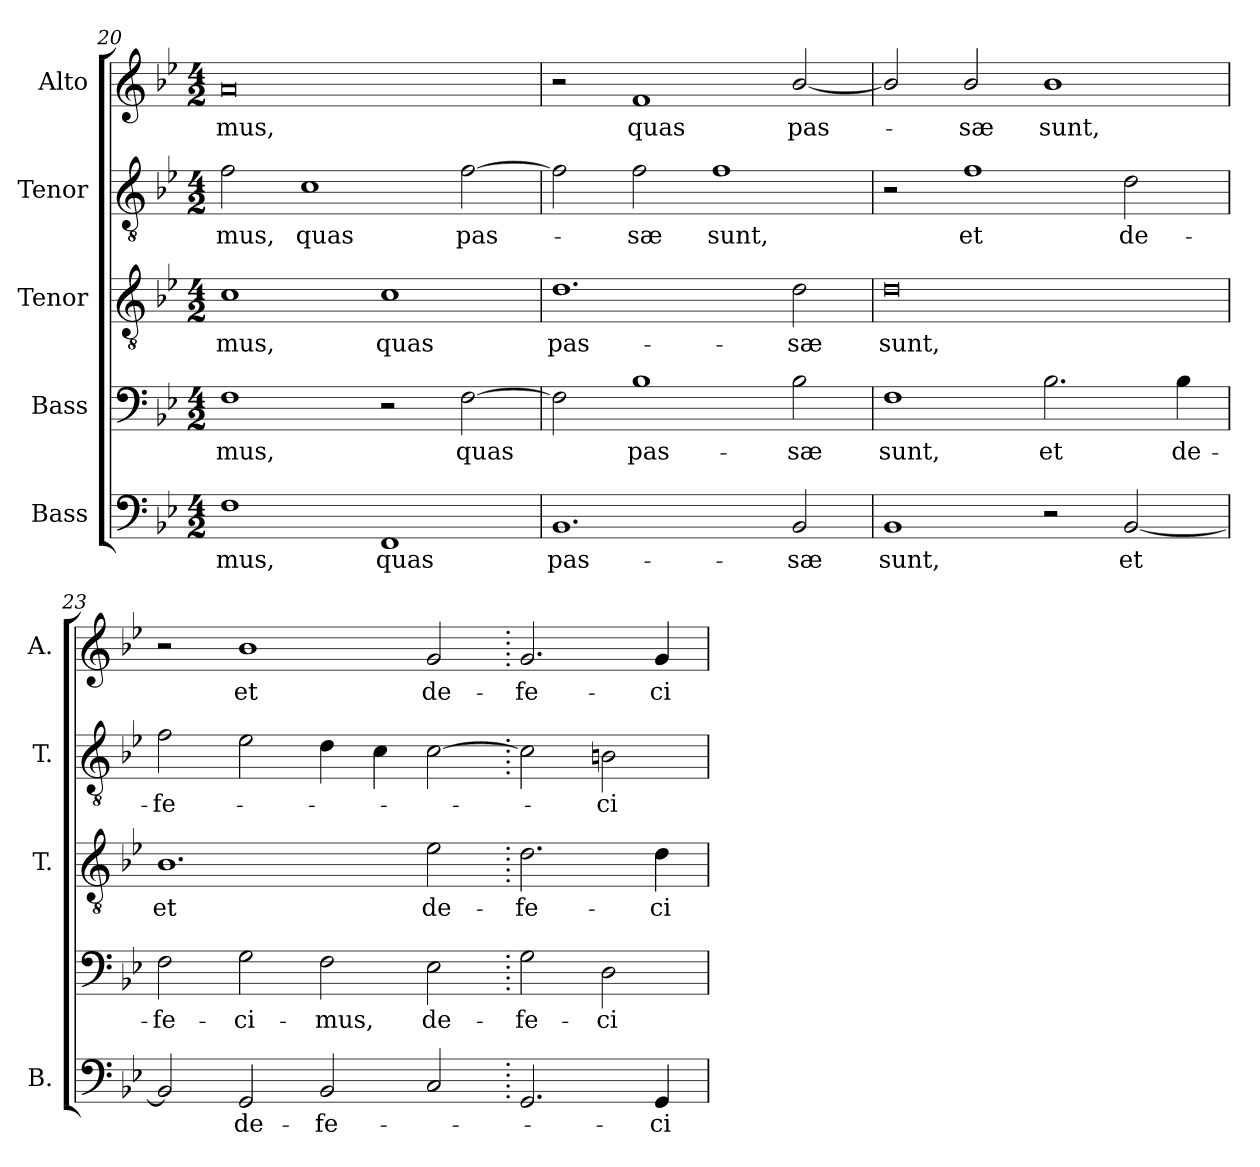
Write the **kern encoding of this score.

**kern	**text	**kern	**text	**kern	**text	**kern	**text	**kern	**text
*part5	*part5	*part4	*part4	*part3	*part3	*part2	*part2	*part1	*part1
*staff5	*staff5	*staff4	*staff4	*staff3	*staff3	*staff2	*staff2	*staff1	*staff1
*I"Bass	*	*I"Bass	*	*I"Tenor	*	*I"Tenor	*	*I"Alto	*
*I'B.	*	*	*	*I'T.	*	*I'T.	*	*I'A.	*
*clefF4	*	*clefF4	*	*clefGv2	*	*clefGv2	*	*clefG2	*
*	*	*	*	*ITrd7c12	*	*ITrd7c12	*	*	*
*k[b-e-]	*	*k[b-e-]	*	*k[b-e-]	*	*k[b-e-]	*	*k[b-e-]	*
*B-:	*	*B-:	*	*B-:	*	*B-:	*	*B-:	*
*M4/2	*	*M4/2	*	*M4/2	*	*M4/2	*	*M4/2	*
=20	=20	=20	=20	=20	=20	=20	=20	=20	=20
!	!LO:LY:b:color=#000000	!	!	!	!	!	!	!	!
!	!	!	!LO:LY:b:color=#000000	!	!	!	!	!	!
!	!	!	!	!	!LO:LY:b:color=#000000	!	!	!	!
!	!	!	!	!	!	!	!LO:LY:b:color=#000000	!	!
!	!	!	!	!	!	!	!	!	!LO:LY:b:color=#000000
1Fi	-mus,	1Fi	-mus,	1Ci	-mus,	2Fi\	-mus,	0ai	-mus,
!	!	!	!	!	!	!	!LO:LY:b:color=#000000	!	!
.	.	.	.	.	.	1Ci	quas	.	.
!	!LO:LY:b:color=#000000	!	!	!	!	!	!	!	!
!	!	!	!	!	!LO:LY:b:color=#000000	!	!	!	!
1FFi	quas	2r	.	1Ci	quas	.	.	.	.
!	!	!	!LO:LY:b:color=#000000	!	!	!	!	!	!
!	!	!	!	!	!	!	!LO:LY:b:color=#000000	!	!
.	.	[2Fi\	quas	.	.	[2Fi\	pas-	.	.
!!LO:LB:g=z
=21	=21	=21	=21	=21	=21	=21	=21	=21	=21
!	!LO:LY:b:color=#000000	!	!	!	!	!	!	!	!
!	!	!	!	!	!LO:LY:b:color=#000000	!	!	!	!
1.BB-i	pas-	2Fi\]	.	1.Di	pas-	2Fi\]	.	2r	.
!	!	!	!LO:LY:b:color=#000000	!	!	!	!	!	!
!	!	!	!	!	!	!	!LO:LY:b:color=#000000	!	!
!	!	!	!	!	!	!	!	!	!LO:LY:b:color=#000000
.	.	1B-i	pas-	.	.	2Fi\	-sæ	1fi	quas
!	!	!	!	!	!	!	!LO:LY:b:color=#000000	!	!
.	.	.	.	.	.	1Fi	sunt,	.	.
!	!LO:LY:b:color=#000000	!	!	!	!	!	!	!	!
!	!	!	!LO:LY:b:color=#000000	!	!	!	!	!	!
!	!	!	!	!	!LO:LY:b:color=#000000	!	!	!	!
!	!	!	!	!	!	!	!	!	!LO:LY:b:color=#000000
2BB-i/	-sæ	2B-i\	-sæ	2Di\	-sæ	.	.	[2b-i/	pas-
=22	=22	=22	=22	=22	=22	=22	=22	=22	=22
!	!LO:LY:b:color=#000000	!	!	!	!	!	!	!	!
!	!	!	!LO:LY:b:color=#000000	!	!	!	!	!	!
!	!	!	!	!	!LO:LY:b:color=#000000	!	!	!	!
1BB-i	sunt,	1Fi	sunt,	0Di	sunt,	2r	.	2b-i/]	.
!	!	!	!	!	!	!	!LO:LY:b:color=#000000	!	!
!	!	!	!	!	!	!	!	!	!LO:LY:b:color=#000000
.	.	.	.	.	.	1Fi	et	2b-i/	-sæ
!	!	!	!LO:LY:b:color=#000000	!	!	!	!	!	!
!	!	!	!	!	!	!	!	!	!LO:LY:b:color=#000000
2r	.	2.B-i\	et	.	.	.	.	1b-i	sunt,
!	!LO:LY:b:color=#000000	!	!	!	!	!	!	!	!
!	!	!	!	!	!	!	!LO:LY:b:color=#000000	!	!
[2BB-i/	et	.	.	.	.	2Di\	de-	.	.
!	!	!	!LO:LY:b:color=#000000	!	!	!	!	!	!
.	.	4B-i\	de-	.	.	.	.	.	.
=23	=23	=23	=23	=23	=23	=23	=23	=23	=23
!	!	!	!LO:LY:b:color=#000000	!	!	!	!	!	!
!	!	!	!	!	!LO:LY:b:color=#000000	!	!	!	!
!	!	!	!	!	!	!	!LO:LY:b:color=#000000	!	!
2BB-i/]	.	2Fi\	-fe-	1.BB-i	et	2Fi\	-fe-	2r	.
!	!LO:LY:b:color=#000000	!	!	!	!	!	!	!	!
!	!	!	!LO:LY:b:color=#000000	!	!	!	!	!	!
!	!	!	!	!	!	!	!	!	!LO:LY:b:color=#000000
2GGi/	de-	2Gi\	-ci-	.	.	2E-i\	.	1b-i	et
!	!LO:LY:b:color=#000000	!	!	!	!	!	!	!	!
!	!	!	!LO:LY:b:color=#000000	!	!	!	!	!	!
2BB-i/	-fe-	2Fi\	-mus,	.	.	4Di\	.	.	.
.	.	.	.	.	.	4Ci\	.	.	.
!	!	!	!LO:LY:b:color=#000000	!	!	!	!	!	!
!	!	!	!	!	!LO:LY:b:color=#000000	!	!	!	!
!	!	!	!	!	!	!	!	!	!LO:LY:b:color=#000000
2Ci/	.	2E-i\	de-	2E-i\	de-	[2Ci\	.	2gi/	de-
=24.	=24.	=24.	=24.	=24.	=24.	=24.	=24.	=24.	=24.
!	!	!	!LO:LY:b:color=#000000	!	!	!	!	!	!
!	!	!	!	!	!LO:LY:b:color=#000000	!	!	!	!
!	!	!	!	!	!	!	!	!	!LO:LY:b:color=#000000
2.GGi/	.	2Gi\	-fe-	2.Di\	-fe-	2Ci\]	.	2.gi/	-fe-
!	!	!	!LO:LY:b:color=#000000	!	!	!	!	!	!
!	!	!	!	!	!	!	!LO:LY:b:color=#000000	!	!
.	.	2Di\	-ci-	.	.	2BBni\	-ci-	.	.
!	!LO:LY:b:color=#000000	!	!	!	!	!	!	!	!
!	!	!	!	!	!LO:LY:b:color=#000000	!	!	!	!
!	!	!	!	!	!	!	!	!	!LO:LY:b:color=#000000
4GGi/	-ci-	.	.	4Di\	-ci-	.	.	4gi/	-ci-
=	=	=	=	=	=	=	=	=	=
*-	*-	*-	*-	*-	*-	*-	*-	*-	*-
